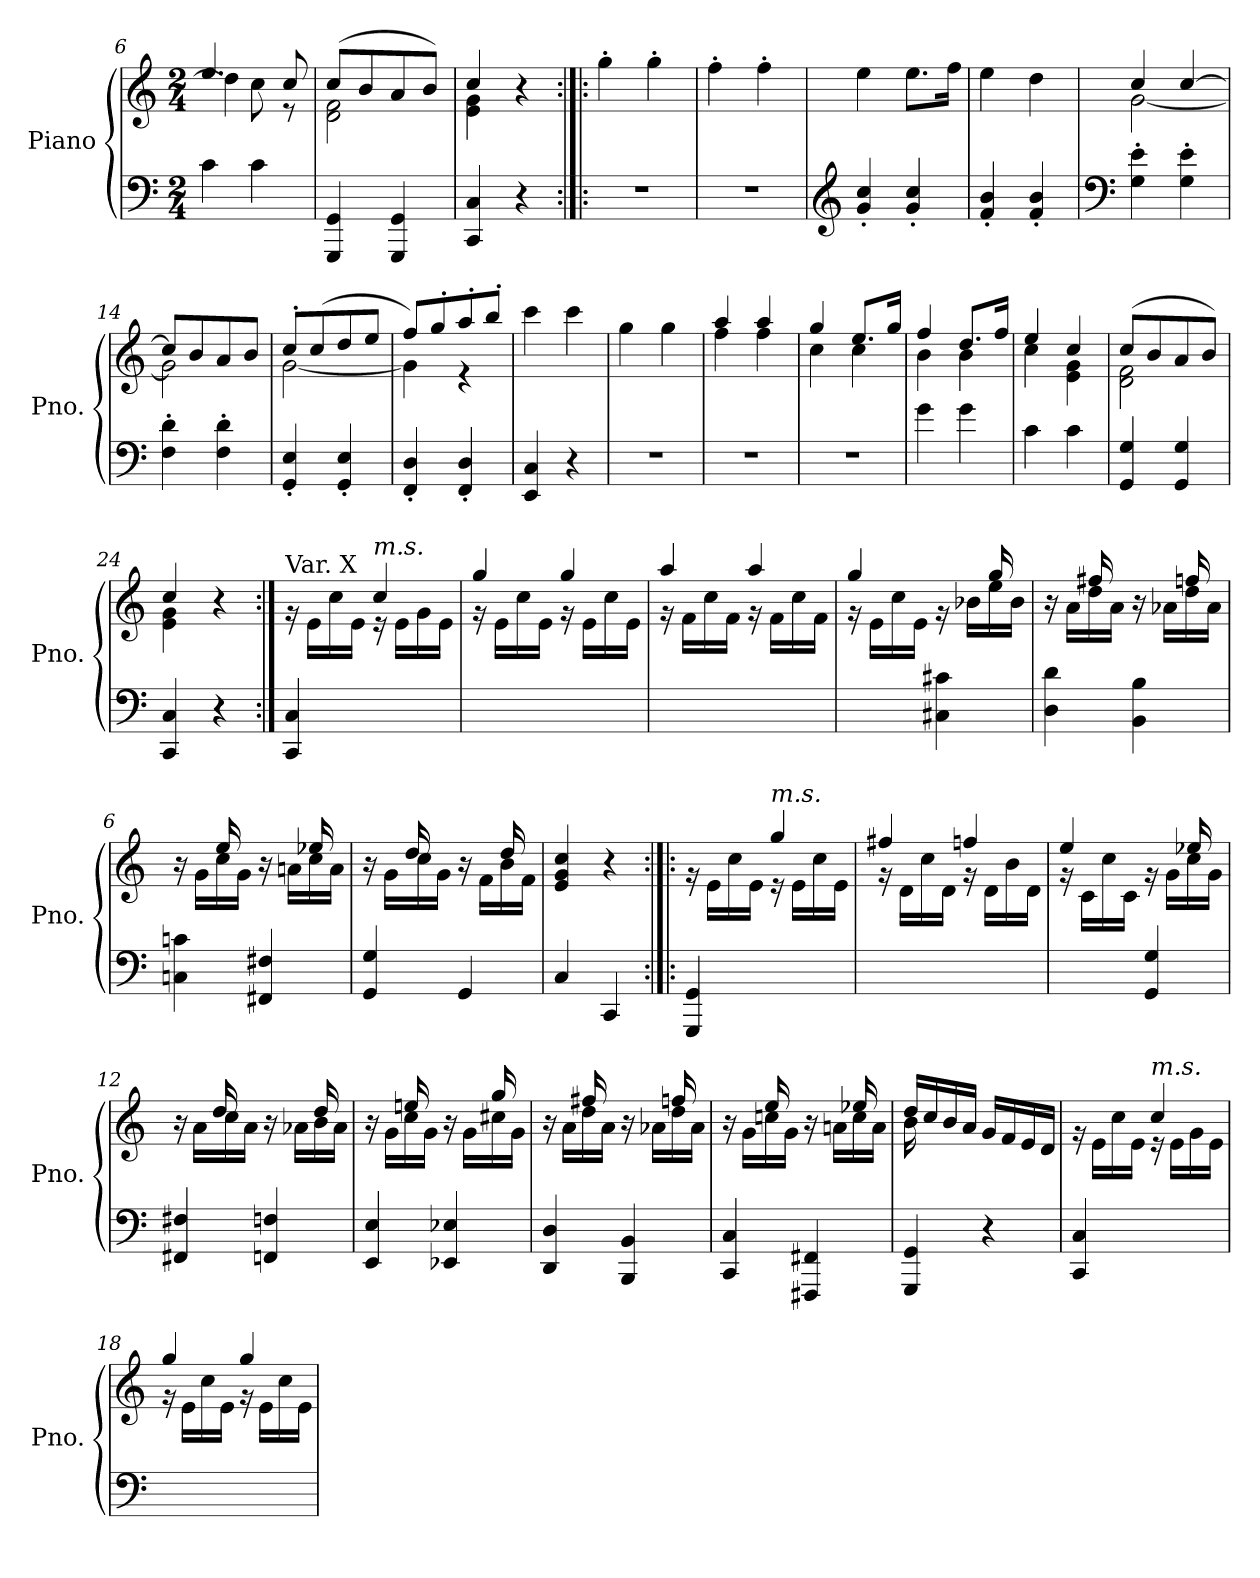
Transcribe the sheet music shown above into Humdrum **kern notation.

**kern	**kern
*part1	*part1
*staff2	*staff1
*I"Piano	*
*I'Pno.	*
*clefF4	*clefG2
*k[]	*k[]
*M2/4	*M2/4
=6	=6
*	*^
4c\	4.ee/	4dd\]
4c\	.	8cc>\
.	8cc/	8r
=7	=7	=7
4GGG/ 4GG/	(>8cc/L	2d\ 2f\
.	8b/	.
4GGG/ 4GG/	8a/	.
.	8b/J)	.
=8	=8	=8
4CC/ 4C/	4cc/	4e\ 4g\
4r	4r	4ryy
*	*v	*v
=9:|!|:	=9:|!|:
2r	4gg'\
.	4gg'\
=10	=10
2r	4ff'\
.	4ff'\
=11	=11
*clefG2	*
4g/<' 4cc/<'	4ee\
4g/' 4cc/'	8.ee\L
.	16ff\Jk
=12	=12
4f/' 4b/'	4ee\
4f/' 4b/'	4dd\
=13	=13
*clefF4	*
*	*^
4G\<' 4e\<'	4cc/	[2g>\
4G\' 4e\'	[4cc/	.
=14	=14	=14
4F\<' 4d\<'	8cc/L]	2g\]
.	8b/	.
4F\' 4d\'	8a/	.
.	8b/J	.
=15	=15	=15
4GG/<' 4E/<'	8cc'/L	[2g\
.	(>8cc/	.
4GG/' 4E/'	8dd/	.
.	8ee/J	.
=16	=16	=16
4FF/' 4D/'	8ff/L)	4g\]
.	8gg'/	.
4FF/<' 4D/<'	8aa'/	4r
.	8bb'/J	.
*	*v	*v
=17	=17
4EE/ 4C/	4ccc\
4r	4ccc\
=18	=18
2r	4gg\
.	4gg\
=19	=19
*	*^
2r	4aa/	4ff<\
.	4aa/	4ff<\
=20	=20	=20
2r	4gg/	4cc<\
.	8.ee/L	4cc<\
.	16gg/Jk	.
=21	=21	=21
4g<\	4ff/	4b\
4g\	8.dd/L	4b>\
.	16ff/Jk	.
=22	=22	=22
4c<\	4ee/	4cc\
4c\	4cc/	4e\ 4g\
=23	=23	=23
4GG/ 4G/	(>8cc/L	2d\ 2f\
.	8b/	.
4GG/ 4G/	8a/	.
.	8b/J)	.
=24	=24	=24
4CC/ 4C/	4cc/	4e\ 4g\
4r	4r	4ryy
=1:|!	=1:|!	=1:|!
!	!LO:TX:t=Var. X	!
4CC/ 4C/	16rg	4ryy
.	16e\LL	.
.	16cc\	.
.	16e\JJ	.
!	!LO:TX:a:i:t=m.s.	!
4ryy	16re	4cc>/
.	16e\LL	.
.	16g\	.
.	16e\JJ	.
=2	=2	=2
2ryy	16rg	4gg>/
.	16e\LL	.
.	16cc\	.
.	16e\JJ	.
.	16rg	4gg>/
.	16e\LL	.
.	16cc\	.
.	16e\JJ	.
=3	=3	=3
2ryy	16rg	4aa>/
.	16f<\LL	.
.	16cc\	.
.	16f\JJ	.
.	16rg	4aa/
.	16f\LL	.
.	16cc\	.
.	16f\JJ	.
=4	=4	=4
*	*	*^
4ryy	16rg	16ryy	4gg>/
.	16e\LL	16ryy@	.
.	16cc\	16ryy@	.
.	16e\JJ	16ryy@	.
4C#X\ 4c#X\	16rg	16ryy@	4ryy
.	16ryy	16b-X>\LL	.
.	16gg/	16ee\	.
.	16ryy	16b-\JJ	.
*	*	*v	*v
=5	=5	=5
4D\ 4d\	16r	16ryy
.	16ryy	16a\LL
.	16ff#X/	16dd\
.	16ryy	16a\JJ
4BB\ 4B\	16r	16ryy
.	16ryy	16a-X>\LL
.	16ffn/	16dd\
.	16ryy	16a-\JJ
=6	=6	=6
4Cn\ 4cn\	16r	16ryy
.	16ryy	16g\LL
.	16ee/	16cc\
.	16ryy	16g\JJ
4FF#X/ 4F#X/	16r	16ryy
.	16ryy	16an\LL
.	16ee-X/	16cc>\
.	16ryy	16a\JJ
=7	=7	=7
4GG/ 4G/	16r	16ryy
.	16ryy	16g\LL
.	16dd/	16cc>\
.	16ryy	16g\JJ
4GG</	16r	16ryy
.	16ryy	16f\LL
.	16dd/	16b\
.	16ryy	16f\JJ
*	*v	*v
=8	=8
4C/	4e/< 4g/< 4cc/<
4CC/	4r
=9:|!|:	=9:|!|:
*	*^
4GGG/ 4GG/	16rg	4ryy
.	16e\LL	.
.	16cc\	.
.	16e\JJ	.
!	!LO:TX:a:i:t=m.s.	!
4ryy	16re	4gg>/
.	16e\LL	.
.	16cc\	.
.	16e\JJ	.
=10	=10	=10
2ryy	16rg	4ff#X>/
.	16d\LL	.
.	16cc\	.
.	16d\JJ	.
.	16rg	4ffn>/
.	16d\LL	.
.	16b\	.
.	16d\JJ	.
=11	=11	=11
*	*	*^
4ryy	16rg	16ryy	4ee>/
.	16c\LL	16ryy@	.
.	16cc\	16ryy@	.
.	16c\JJ	16ryy@	.
4GG/ 4G/	16rg	16ryy@	4ryy
.	16ryy	16g>\LL	.
.	16ee-X/	16cc\	.
.	16ryy	16g\JJ	.
*	*	*v	*v
=12	=12	=12
4FF#X/ 4F#X/	16r	16ryy
.	16ryy	16a\LL
.	16dd/	16cc>\
.	16ryy	16a\JJ
4FFn/ 4Fn/	16r	16ryy
.	16ryy	16a-X>\LL
.	16dd/	16b\
.	16ryy	16a-\JJ
=13	=13	=13
4EE/ 4E/	16r	16ryy
.	16ryy	16g\LL
.	16een/	16cc\
.	16ryy	16g\JJ
4EE-X/ 4E-X/	16r	16ryy
.	16ryy	16g\LL
.	16gg/	16cc#X\
.	16ryy	16g\JJ
=14	=14	=14
4DD/ 4D/	16r	16ryy
.	16ryy	16a\LL
.	16ff#X/	16dd>\
.	16ryy	16a\JJ
4BBB/ 4BB/	16r	16ryy
.	16ryy	16a-X>\LL
.	16ffn/	16dd\
.	16ryy	16a-\JJ
=15	=15	=15
4CC/ 4C/	16r	16ryy
.	16ryy	16g\LL
.	16ee/	16ccn\
.	16ryy	16g\JJ
4FFF#X/ 4FF#X/	16r	16ryy
.	16ryy	16an\LL
.	16ee-X/	16cc\
.	16ryy	16a\JJ
=16	=16	=16
4GGG/ 4GG/	16dd/LL	16b>\
.	16cc/	4..ryy
.	16b/	.
.	16a/JJ	.
4r	16g/LL	.
.	16f/	.
.	16e/	.
.	16d/JJ	.
=17	=17	=17
4CC/ 4C/	16rg	4ryy
.	16e\LL	.
.	16cc\	.
.	16e\JJ	.
!	!LO:TX:a:i:t=m.s.	!
4ryy	16re	4cc/
.	16e\LL	.
.	16g\	.
.	16e\JJ	.
=18	=18	=18
2ryy	16rg	4gg/
.	16e\LL	.
.	16cc\	.
.	16e\JJ	.
.	16rg	4gg/
.	16e\LL	.
.	16cc\	.
.	16e\JJ	.
*	*v	*v
=	=
*-	*-
